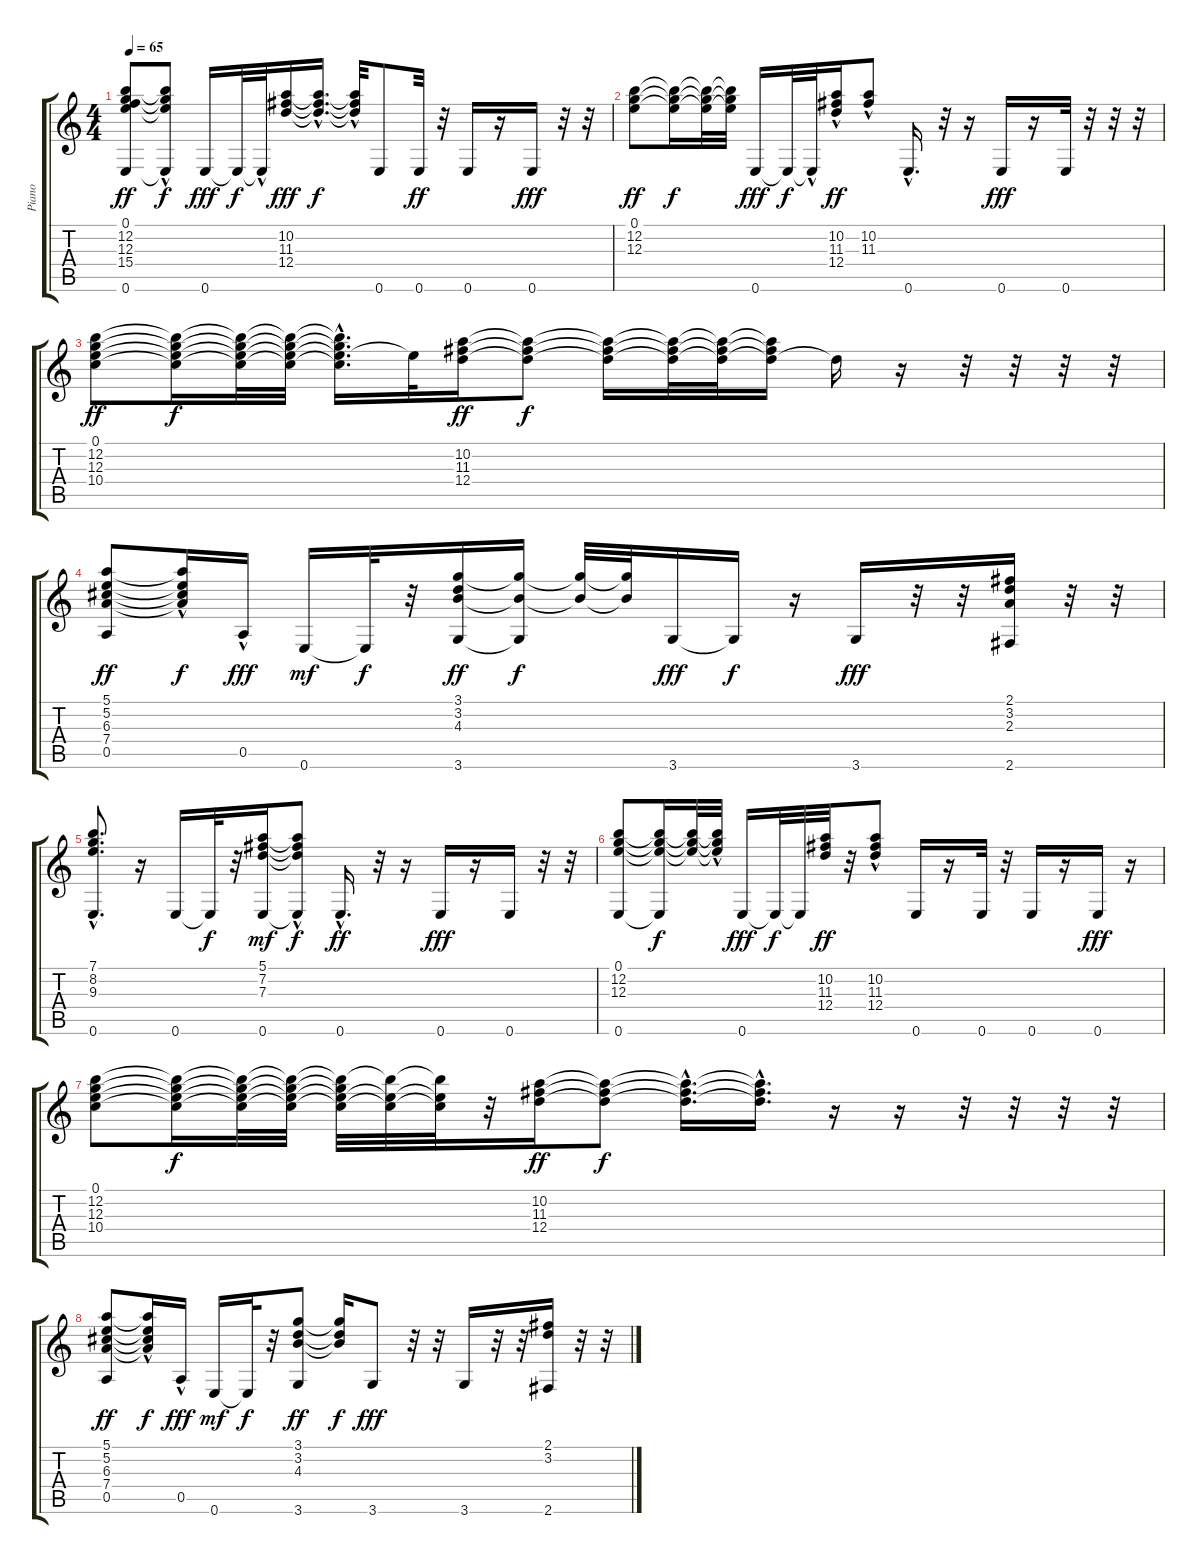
\track ("Piano" "Piano") {instrument acousticguitarnylon}
\staff {score tabs}
\tuning (E4 B3 G3 D3 A2 E2) {hide}
\ts (4 4)
\tempo 65
\clef g2
\ks c
(0.1 12.2 12.3 15.4 0.6).8{dy ff} (0.1{hac t} 12.2{t} 12.3{hac t} 0.6{t}).8{dy f} 0.6.16{dy fff} 0.6{t}.32{dy f} 0.6{hac t}.32 (10.2 11.3 12.4).16{dy fff} (10.2{hac t} 11.3{hac t} 12.4{hac t}).16{d dy f} (10.2{hac t} 11.3{hac t} 12.4{hac t}).32 0.6.8 0.6.32{dy ff} r.32 0.6.16 r.16 0.6.16{dy fff} r.32 r.32 |
(0.1 12.2 12.3).8{dy ff} (0.1{t} 12.2{t} 12.3{t}).16{dy f} (0.1{t} 12.2{t} 12.3{t}).32 (0.1{t} 12.2{t} 12.3{t}).32 0.6.16{dy fff} 0.6{t}.32{dy f} 0.6{hac t}.32 (10.2 11.3 12.4{hac}).16{dy ff} (10.2{hac} 11.3{hac}).8 0.6{hac}.16{d} r.32 r.16 0.6.16{dy fff} r.16 0.6.32 r.32 r.32 r.32 |
(0.1 12.2 12.3 10.4).8{dy ff} (0.1{t} 12.2{t} 12.3{t} 10.4{t}).16{dy f} (0.1{t} 12.2{t} 12.3{t} 10.4{t}).32 (0.1{t} 12.2{t} 12.3{t} 10.4{t}).32 (0.1{hac t} 12.2{hac t} 12.3{hac t} 10.4{hac t}).16{d} 0.1{t}.32 (10.2 11.3 12.4).16{dy ff} (10.2{t} 11.3{t} 12.4{t}).8{dy f} (10.2{t} 11.3{t} 12.4{t}).16 (10.2{t} 11.3{t} 12.4{t}).32 (10.2{t} 11.3{t} 12.4{t}).32 (10.2{t} 11.3{t} 12.4{t}).16 12.4{t}.16 r.16 r.32 r.32 r.32 r.32 |
(5.1 5.2 6.3 7.4 0.5).8{dy ff} (5.1{hac t} 5.2{t} 6.3{hac t} 7.4{hac t}).16{dy f} 0.5{hac}.16{dy fff} 0.6.16{dy mf} 0.6{t}.32{dy f} r.32 (3.1 3.2 4.3 3.6).16{dy ff} (3.1{t} 4.3{t} 3.6{t}).16{dy f} (3.1{t} 4.3{t}).32 (3.1{t} 4.3{t}).32 3.6.16{dy fff} 3.6{t}.16{dy f} r.16 3.6.16{dy fff} r.32 r.32 (2.1 3.2 2.3 2.6).16 r.32 r.32 |
(7.1{hac} 8.2{hac} 9.3{hac} 0.6{hac}).8{d volume 10 balance 13} r.16 0.6.16 0.6{t}.32{dy f} r.32 (5.1 7.2 7.3 0.6).16{dy mf} (5.1{t} 7.2{t} 7.3{t} 0.6{hac t}).8{dy f} 0.6{hac}.16{d dy ff} r.32 r.16 0.6.16{dy fff} r.16 0.6.16 r.32 r.32 |
(0.1 12.2 12.3 0.6).8 (0.1{t} 12.2{t} 12.3{t} 0.6{t}).16{dy f} (0.1{t} 12.2{t} 12.3{t}).32 (0.1{hac t} 12.2{t} 12.3{t}).32 0.6.16{dy fff} 0.6{t}.32{dy f} 0.6{t}.32 (10.2 11.3 12.4).32{dy ff} r.32 (10.2{hac} 11.3{hac} 12.4{hac}).8 0.6.16 r.16 0.6.32 r.32 0.6.16 r.16 0.6.16{dy fff} r.16 |
(0.1 12.2 12.3 10.4).8 (0.1{t} 12.2{t} 12.3{t} 10.4{t}).16{dy f} (0.1{t} 12.2{t} 12.3{t} 10.4{t}).32 (0.1{t} 12.2{t} 12.3{t} 10.4{t}).32 (0.1{t} 12.2{t} 12.3{t} 10.4{t}).32 (0.1{t} 12.2{t} 10.4{t}).32 (0.1{t} 12.2{t} 10.4{t}).32 r.32 (10.2 11.3 12.4).16{dy ff} (10.2{t} 11.3{t} 12.4{t}).8{dy f} (10.2{hac t} 11.3{hac t} 12.4{hac t}).16{d} (10.2{hac t} 11.3{hac t} 12.4{hac t}).16{d} r.16 r.16 r.32 r.32 r.32 r.32 |
(5.1 5.2 6.3 7.4 0.5).8{dy ff} (5.1{hac t} 5.2{t} 6.3{hac t} 7.4{hac t}).16{dy f} 0.5{hac}.16{dy fff} 0.6.16{dy mf} 0.6{t}.32{dy f} r.32 (3.1 3.2 4.3 3.6).8{dy ff} (3.1{t} 3.2{t} 4.3{t}).16{dy f} 3.6.8{dy fff} r.32 r.32 3.6.16 r.32 r.32 (2.1 3.2 2.6).16 r.32 r.32
